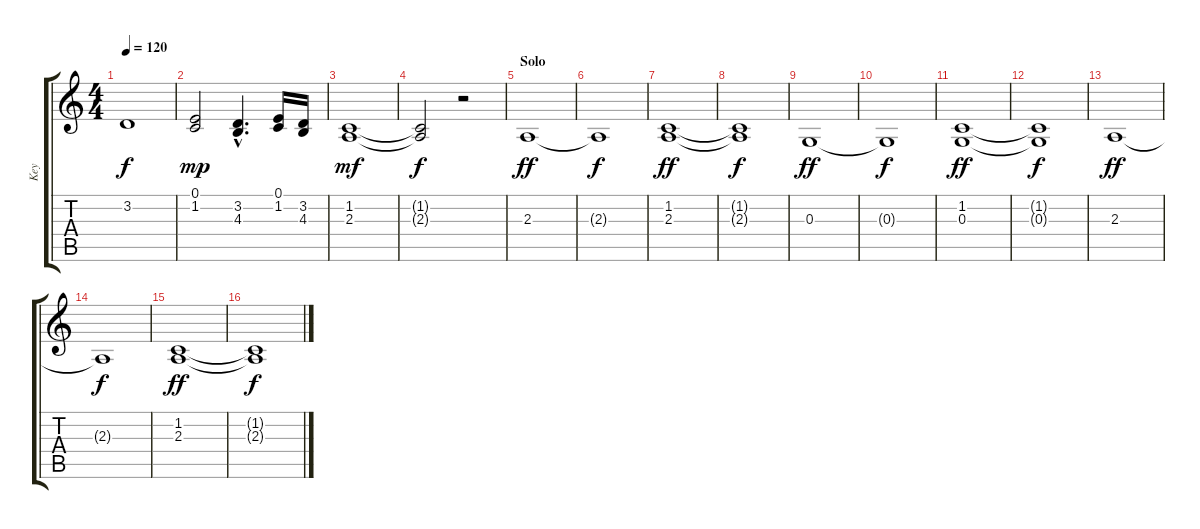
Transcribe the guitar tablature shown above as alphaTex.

\track ("Key" "Key") {instrument synthstrings1}
\staff {score tabs}
\tuning (E4 B3 G3 D3 A2 E2) {hide}
\ts (4 4)
\tempo 120
\clef g2
\ks c
3.2.1{dy f} |
(0.1 1.2).2{dy mp} (3.2{hac} 4.3{hac}).4{d} (0.1 1.2).16 (3.2 4.3).16 |
(1.2 2.3).1{dy mf} |
(1.2{t} 2.3{t}).2{dy f} r.2 |
\section ("" "Solo")
2.3.1{dy ff} |
2.3{t}.1{dy f} |
(1.2 2.3).1{dy ff} |
(1.2{t} 2.3{t}).1{dy f} |
0.3.1{dy ff} |
0.3{t}.1{dy f} |
(1.2 0.3).1{dy ff} |
(1.2{t} 0.3{t}).1{dy f} |
2.3.1{dy ff} |
2.3{t}.1{dy f} |
(1.2 2.3).1{dy ff} |
(1.2{t} 2.3{t}).1{dy f}
